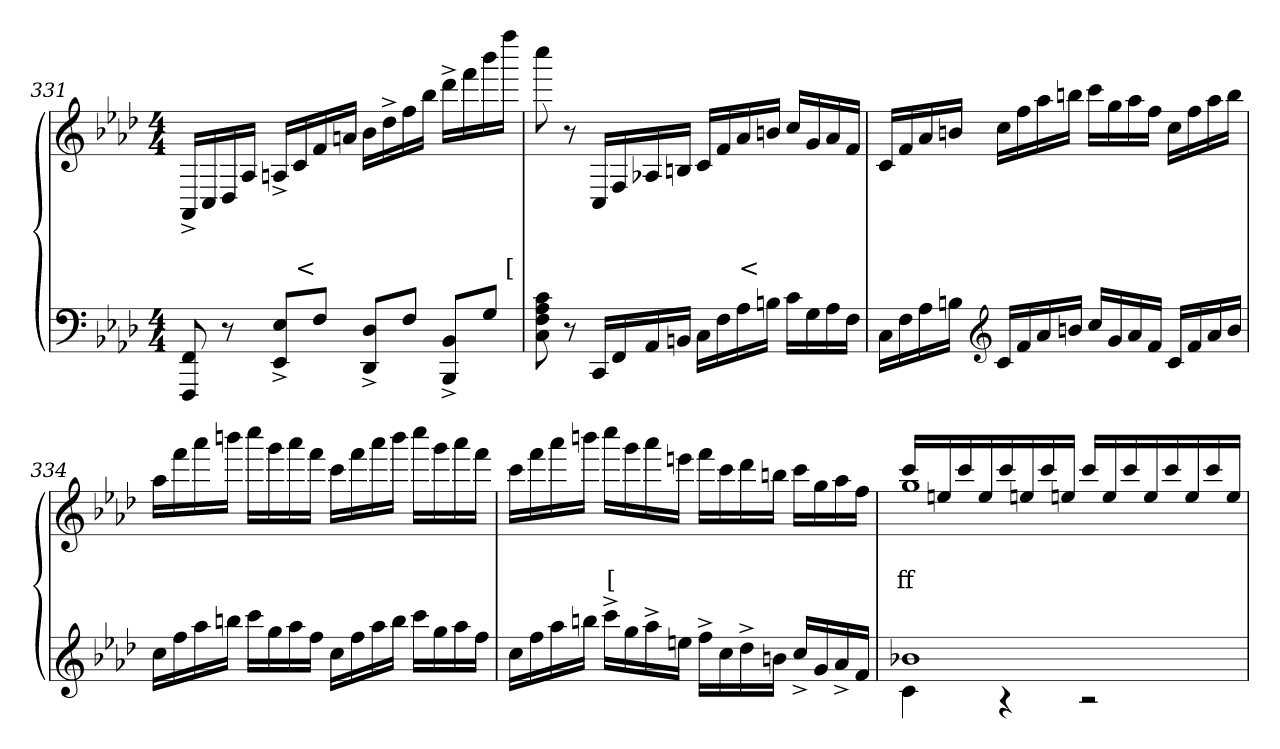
**kern	**kern	**text	**text
*part2	*part1	*part1	*part1
*staff2	*staff1	*staff1	*staff1
*clefF4	*clefG2	*	*
*k[b-e-a-d-]	*k[b-e-a-d-]	*	*
*M4/4	*M4/4	*	*
=331	=331	=331	=331
8FF 8FFF	16AA-^>LL	.	.
.	16C	.	.
8r	16D-	.	.
.	16A-JJ	.	.
8E-^> 8EE-^>L	16An^>LL	.	.
.	16c	.	<
8FJ	16f	.	.
.	16anJJ	.	.
8D-^> 8DD-^>L	16b-LL	.	.
.	16dd-^>	.	.
8FJ	16ff	.	.
.	16bb-JJ	.	.
8BB-^> 8BBB-^>L	16ddd-^>LL	.	.
.	16fff	.	.
8GJ	16bbb-	.	.
.	16ffffJJ	.	[
=332	=332	=332	=332
8c 8A- 8F 8C	8cccc	.	.
8r	8r	.	.
16CCLL	16CLL	.	.
16FF	16F	.	.
16AA-	16A-X	.	.
16BBnJJ	16BnJJ	.	.
16CLL	16cLL	.	.
16F	16f	.	.
16A-	16a-	.	<
16BnJJ	16bnJJ	.	.
16cLL	16ccLL	.	.
16G	16g	.	.
16A-	16a-	.	.
16FJJ	16fJJ	.	.
=333	=333	=333	=333
16CLL	16cLL	.	.
16F	16f	.	.
16A-	16a-	.	.
16BnJJ	16bnJJ	.	.
*clefG2	*	*	*
16cLL	16ccLL	.	.
16f	16ff	.	.
16a-	16aa-	.	.
16bnJJ	16bbnJJ	.	.
16ccLL	16cccLL	.	.
16g	16gg	.	.
16a-	16aa-	.	.
16fJJ	16ffJJ	.	.
16cLL	16ccLL	.	.
16f	16ff	.	.
16a-	16aa-	.	.
16bJJ	16bbJJ	.	.
=334	=334	=334	=334
16ccLL	16aa-LL	.	.
16ff	16fff	.	.
16aa-	16aaa-	.	.
16bbnJJ	16bbbnJJ	.	.
16cccLL	16ccccLL	.	.
16gg	16ggg	.	.
16aa-	16aaa-	.	.
16ffJJ	16fffJJ	.	.
16ccLL	16cccLL	.	.
16ff	16fff	.	.
16aa-	16aaa-	.	.
16bbJJ	16bbbJJ	.	.
16cccLL	16ccccLL	.	.
16gg	16ggg	.	.
16aa-	16aaa-	.	.
16ffJJ	16fffJJ	.	.
=335	=335	=335	=335
16ccLL	16cccLL	.	.
16ff	16fff	.	.
16aa-	16aaa-	.	.
16bbnJJ	16bbbnJJ	.	.
16ccc^>LL	16ccccLL	.	[
16gg	16ggg	.	.
16aa-^>	16aaa-	.	.
16eenJJ	16eeenJJ	.	.
16ff^>LL	16fffLL	.	.
16cc	16ccc	.	.
16dd-^>	16ddd-	.	.
16bnJJ	16bbnJJ	.	.
16cc^>LL	16cccLL	.	.
16g	16gg	.	.
16a-^>	16aa-	.	.
16fJJ	16ffJJ	.	.
=336	=336	=336	=336
*^	*^	*	*
1b-X	4c	16cccLL	1gg	.	ff
.	.	16een	.	.	.
.	.	16ccc	.	.	.
.	.	16ee	.	.	.
.	4r	16ccc	.	.	.
.	.	16een	.	.	.
.	.	16ccc	.	.	.
.	.	16eenJJ	.	.	.
.	2r	16cccLL	.	.	.
.	.	16ee	.	.	.
.	.	16ccc	.	.	.
.	.	16ee	.	.	.
.	.	16ccc	.	.	.
.	.	16ee	.	.	.
.	.	16ccc	.	.	.
.	.	16eeJJ	.	.	.
*v	*v	*	*	*	*
*	*v	*v	*	*
=	=	=	=
*-	*-	*-	*-
